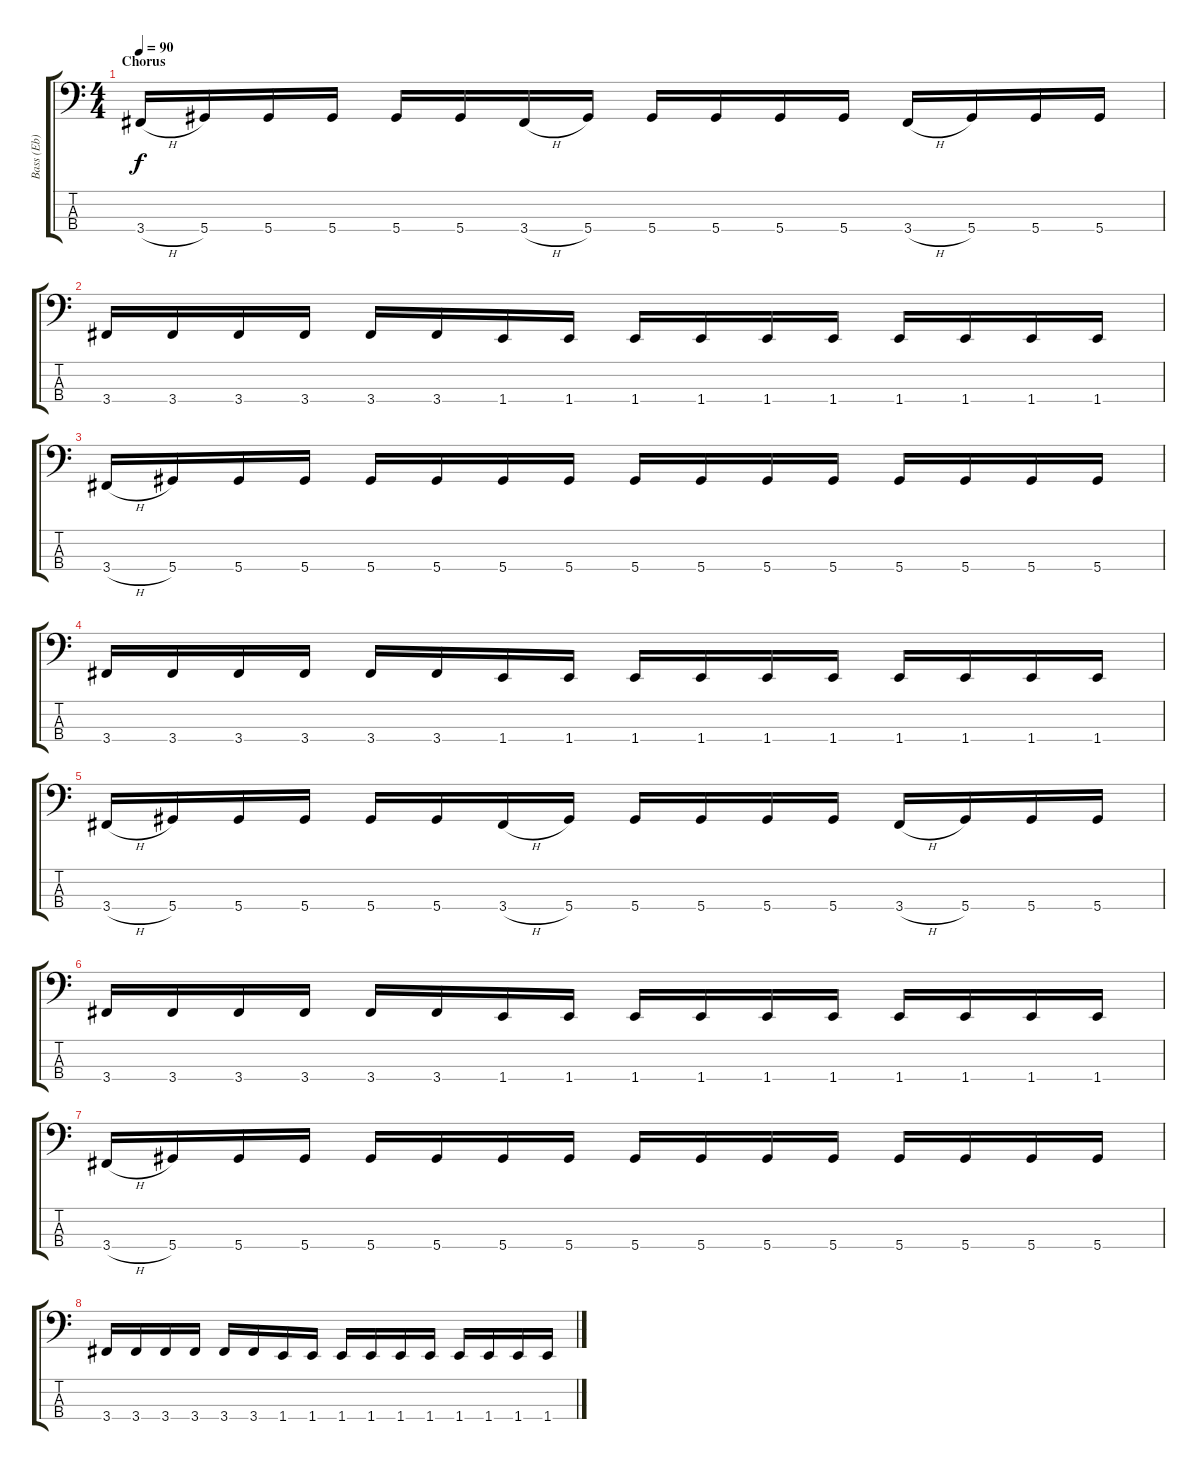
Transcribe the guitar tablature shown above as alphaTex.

\track ("Bass (Eb)" "Bass (Eb)") {instrument electricbassfinger}
\staff {score tabs}
\tuning (Gb2 Db2 Ab1 Eb1) {hide}
\ts (4 4)
\section ("" "Chorus")
\tempo 90
\clef f4
\ks c
3.4{h}.16{dy f} 5.4.16 5.4.16 5.4.16 5.4.16 5.4.16 3.4{h}.16 5.4.16 5.4.16 5.4.16 5.4.16 5.4.16 3.4{h}.16 5.4.16 5.4.16 5.4.16 |
3.4.16 3.4.16 3.4.16 3.4.16 3.4.16 3.4.16 1.4.16 1.4.16 1.4.16 1.4.16 1.4.16 1.4.16 1.4.16 1.4.16 1.4.16 1.4.16 |
3.4{h}.16 5.4.16 5.4.16 5.4.16 5.4.16 5.4.16 5.4.16 5.4.16 5.4.16 5.4.16 5.4.16 5.4.16 5.4.16 5.4.16 5.4.16 5.4.16 |
3.4.16 3.4.16 3.4.16 3.4.16 3.4.16 3.4.16 1.4.16 1.4.16 1.4.16 1.4.16 1.4.16 1.4.16 1.4.16 1.4.16 1.4.16 1.4.16 |
3.4{h}.16 5.4.16 5.4.16 5.4.16 5.4.16 5.4.16 3.4{h}.16 5.4.16 5.4.16 5.4.16 5.4.16 5.4.16 3.4{h}.16 5.4.16 5.4.16 5.4.16 |
3.4.16 3.4.16 3.4.16 3.4.16 3.4.16 3.4.16 1.4.16 1.4.16 1.4.16 1.4.16 1.4.16 1.4.16 1.4.16 1.4.16 1.4.16 1.4.16 |
3.4{h}.16 5.4.16 5.4.16 5.4.16 5.4.16 5.4.16 5.4.16 5.4.16 5.4.16 5.4.16 5.4.16 5.4.16 5.4.16 5.4.16 5.4.16 5.4.16 |
3.4.16 3.4.16 3.4.16 3.4.16 3.4.16 3.4.16 1.4.16 1.4.16 1.4.16 1.4.16 1.4.16 1.4.16 1.4.16 1.4.16 1.4.16 1.4.16
